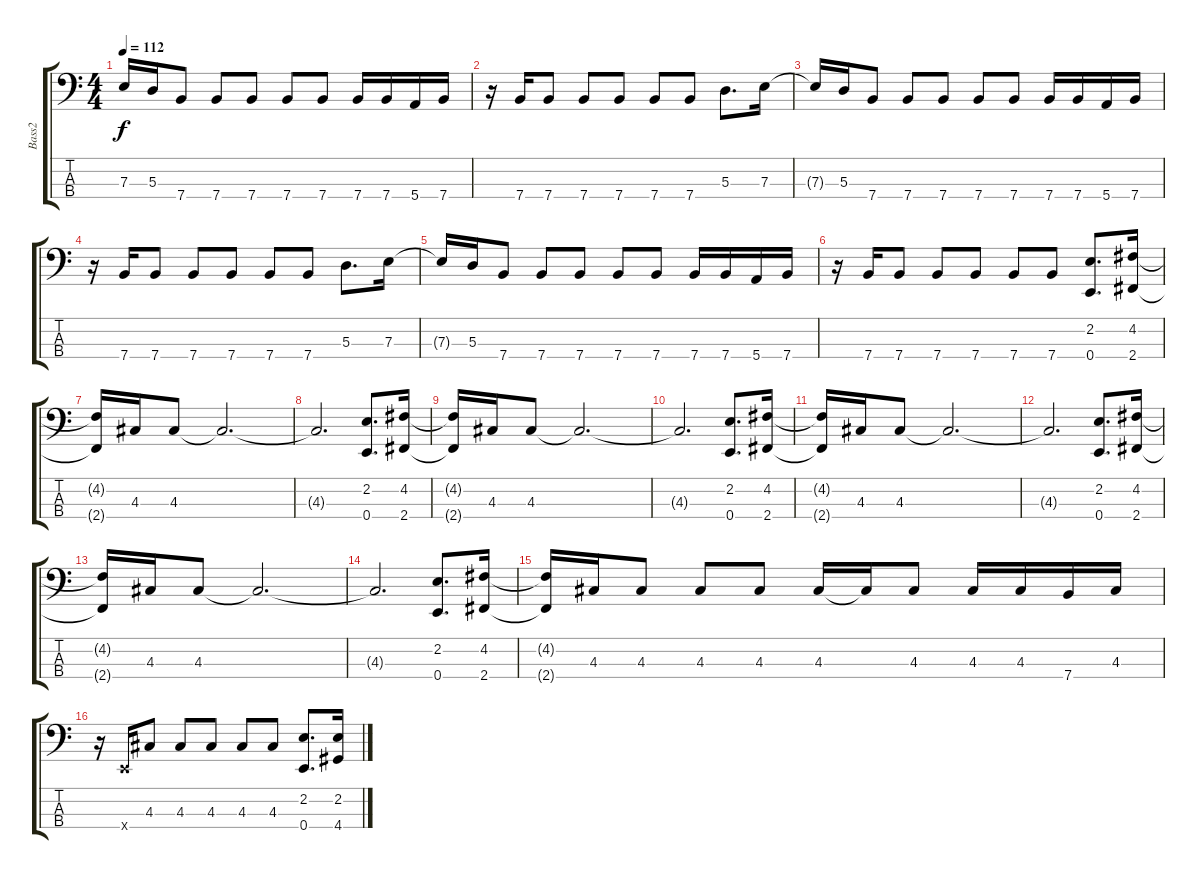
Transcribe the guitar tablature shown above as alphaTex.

\track ("Bass2" "Bass2") {instrument electricbassfinger}
\staff {score tabs}
\tuning (G2 D2 A1 E1) {hide}
\ts (4 4)
\tempo 112
\clef f4
\ks c
7.3{t}.16{dy f} 5.3.16 7.4.8 7.4.8 7.4.8 7.4.8 7.4.8 7.4.16 7.4.16 5.4.16 7.4.16 |
r.16 7.4.16 7.4.8 7.4.8 7.4.8 7.4.8 7.4.8 5.3.8{d} 7.3.16 |
7.3{t}.16 5.3.16 7.4.8 7.4.8 7.4.8 7.4.8 7.4.8 7.4.16 7.4.16 5.4.16 7.4.16 |
r.16 7.4.16 7.4.8 7.4.8 7.4.8 7.4.8 7.4.8 5.3.8{d} 7.3.16 |
7.3{t}.16 5.3.16 7.4.8 7.4.8 7.4.8 7.4.8 7.4.8 7.4.16 7.4.16 5.4.16 7.4.16 |
r.16 7.4.16 7.4.8 7.4.8 7.4.8 7.4.8 7.4.8 (2.2 0.4).8{d} (4.2 2.4).16 |
(4.2{t} 2.4{t}).16 4.3.16 4.3.8 4.3{t}.2{d} |
4.3{t}.2{d} (2.2 0.4).8{d} (4.2 2.4).16 |
(4.2{t} 2.4{t}).16 4.3.16 4.3.8 4.3{t}.2{d} |
4.3{t}.2{d} (2.2 0.4).8{d} (4.2 2.4).16 |
(4.2{t} 2.4{t}).16 4.3.16 4.3.8 4.3{t}.2{d} |
4.3{t}.2{d} (2.2 0.4).8{d} (4.2 2.4).16 |
(4.2{t} 2.4{t}).16 4.3.16 4.3.8 4.3{t}.2{d} |
4.3{t}.2{d} (2.2 0.4).8{d} (4.2 2.4).16 |
(4.2{t} 2.4{t}).16 4.3.16 4.3.8 4.3.8 4.3.8 4.3.16 4.3{t}.16 4.3.8 4.3.16 4.3.16 7.4.16 4.3.16 |
r.16 0.4{x}.16 4.3.8 4.3.8 4.3.8 4.3.8 4.3.8 (2.2 0.4).8{d} (2.2 4.4).16
